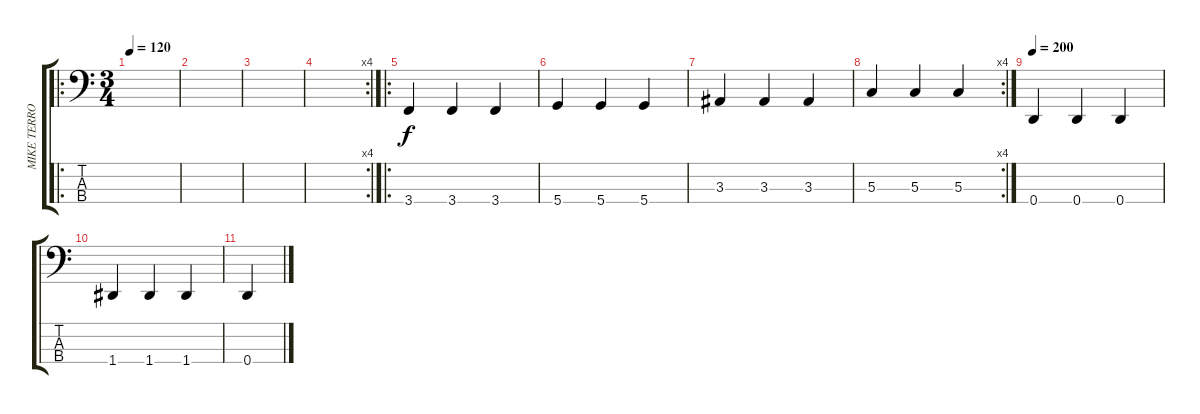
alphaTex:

\track ("MIKE TERROR" "MIKE TERRO") {instrument electricbasspick}
\staff {score tabs}
\tuning (F2 C2 G1 D1) {hide}
\ro
\ts (3 4)
\tempo 120
\clef f4
\ks c
|
|
|
\rc 4
|
\ro
3.4.4 3.4.4 3.4.4 |
5.4.4 5.4.4 5.4.4 |
3.3.4 3.3.4 3.3.4 |
\rc 4
5.3.4 5.3.4 5.3.4 |
\tempo 200
0.4.4 0.4.4 0.4.4 |
1.4.4 1.4.4 1.4.4 |
0.4.4
